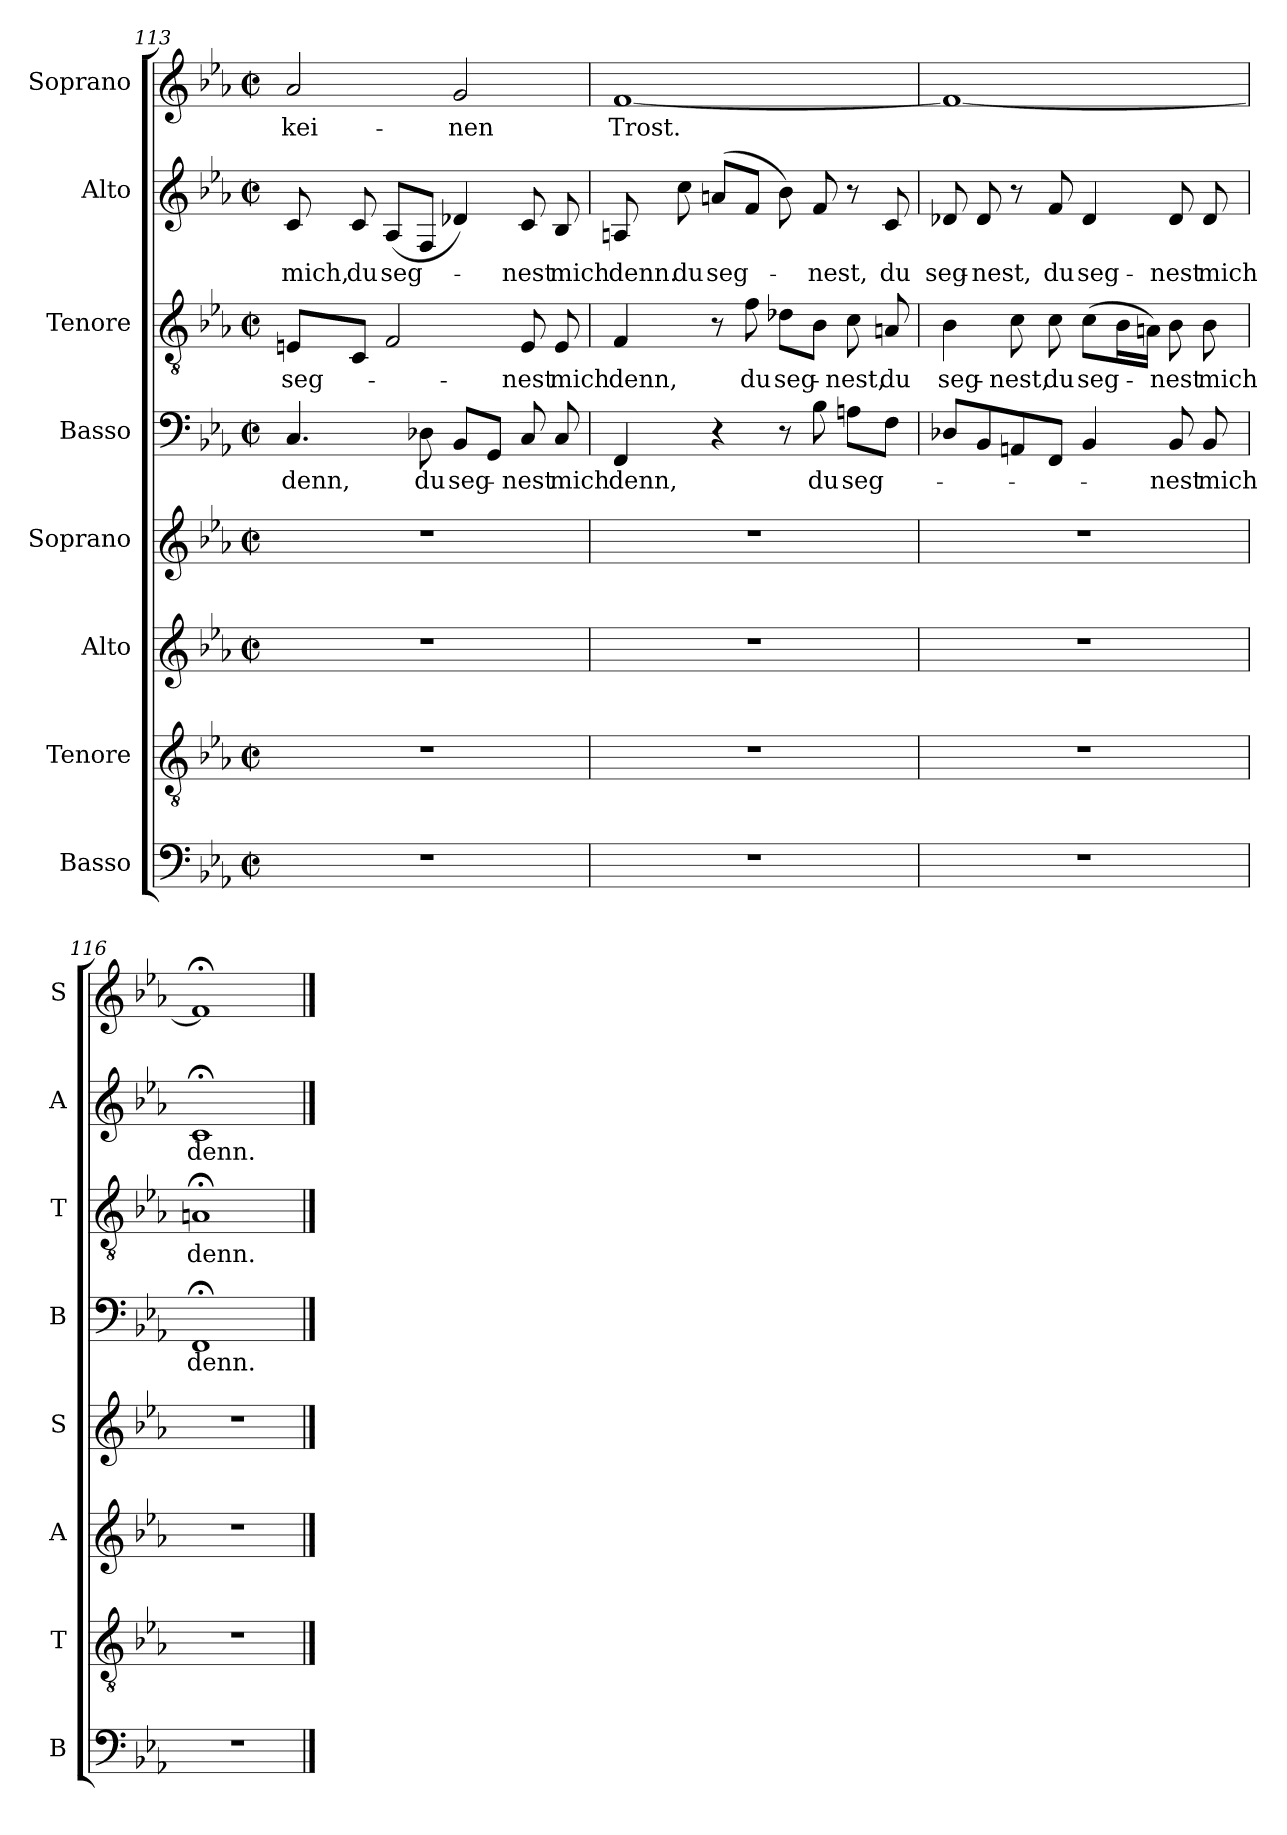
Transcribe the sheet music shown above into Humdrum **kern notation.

**kern	**kern	**kern	**kern	**kern	**text	**kern	**text	**kern	**text	**kern	**text
*part8	*part7	*part6	*part5	*part4	*part4	*part3	*part3	*part2	*part2	*part1	*part1
*staff8	*staff7	*staff6	*staff5	*staff4	*staff4	*staff3	*staff3	*staff2	*staff2	*staff1	*staff1
*I"Basso	*I"Tenore	*I"Alto	*I"Soprano	*I"Basso	*	*I"Tenore	*	*I"Alto	*	*I"Soprano	*
*I'B	*I'T	*I'A	*I'S	*I'B	*	*I'T	*	*I'A	*	*I'S	*
!!LO:LB:g=z
*clefF4	*clefGv2	*clefG2	*clefG2	*clefF4	*	*clefGv2	*	*clefG2	*	*clefG2	*
*k[b-e-a-]	*k[b-e-a-]	*k[b-e-a-]	*k[b-e-a-]	*k[b-e-a-]	*	*k[b-e-a-]	*	*k[b-e-a-]	*	*k[b-e-a-]	*
*E-:	*E-:	*E-:	*E-:	*E-:	*	*E-:	*	*E-:	*	*E-:	*
*M2/2	*M2/2	*M2/2	*M2/2	*M2/2	*	*M2/2	*	*M2/2	*	*M2/2	*
*met(c|)	*met(c|)	*met(c|)	*met(c|)	*met(c|)	*	*met(c|)	*	*met(c|)	*	*met(c|)	*
=113	=113	=113	=113	=113	=113	=113	=113	=113	=113	=113	=113
1r	1r	1r	1r	4.C/	denn,	8En/L	seg-	8c/	mich,	2a-/	kei-
.	.	.	.	.	.	8C/J	.	8c/	du	.	.
.	.	.	.	.	.	2F/	.	(8A-/L	seg-	.	.
.	.	.	.	8D-X\	du	.	.	8F/J	.	.	.
.	.	.	.	8BB-/L	seg-	.	.	4d-X/)	.	2g/	-nen
.	.	.	.	8GG/J	.	.	.	.	.	.	.
.	.	.	.	8C/	-nest	8E/	-nest	8c/	-nest	.	.
.	.	.	.	8C/	mich	8E/	mich	8B-/	mich	.	.
=114	=114	=114	=114	=114	=114	=114	=114	=114	=114	=114	=114
1r	1r	1r	1r	4FF/	denn,	4F/	denn,	8An/	denn.	[1f	Trost.
.	.	.	.	.	.	.	.	8cc\	du	.	.
.	.	.	.	4r	.	8r	.	(8an/L	seg-	.	.
.	.	.	.	.	.	8f\	du	8f/J	.	.	.
.	.	.	.	8r	.	8d-X\L	seg-	8b-\)	.	.	.
.	.	.	.	8B-\	du	8B-\J	.	8f/	-nest,	.	.
.	.	.	.	8An\L	seg-	8c\	-nest,	8r	.	.	.
.	.	.	.	8F\J	.	8An/	du	8c/	du	.	.
=115	=115	=115	=115	=115	=115	=115	=115	=115	=115	=115	=115
1r	1r	1r	1r	8D-X/L	.	4B-\	seg-	8d-X/	seg-	1f_	.
.	.	.	.	8BB-/	.	.	.	8d-/	-nest,	.	.
.	.	.	.	8AAn/	.	8c\	-nest,	8r	.	.	.
.	.	.	.	8FF/J	.	8c\	du	8f/	du	.	.
.	.	.	.	4BB-/	.	(8c\L	seg-	4d-/	seg-	.	.
.	.	.	.	.	.	16B-\L	.	.	.	.	.
.	.	.	.	.	.	16An\JJ)	.	.	.	.	.
.	.	.	.	8BB-/	-nest	8B-\	-nest	8d-/	-nest	.	.
.	.	.	.	8BB-/	mich	8B-\	mich	8d-/	mich	.	.
=116	=116	=116	=116	=116	=116	=116	=116	=116	=116	=116	=116
1r	1r	1r	1r	1FF;<	denn.	1An;<	denn.	1c;<	denn.	1f;<]	.
==	==	==	==	==	==	==	==	==	==	==	==
*-	*-	*-	*-	*-	*-	*-	*-	*-	*-	*-	*-
